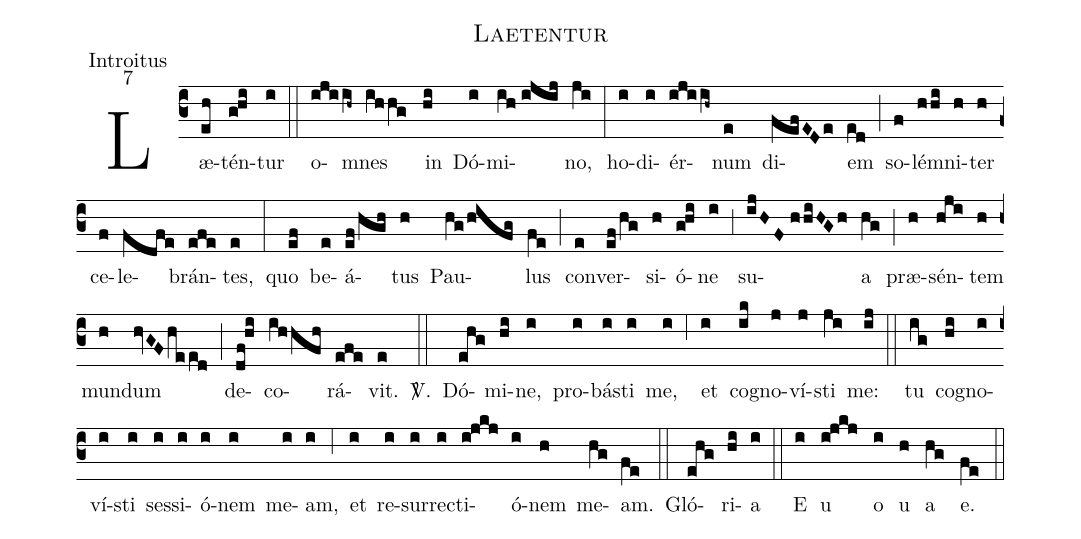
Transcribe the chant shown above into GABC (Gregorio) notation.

name:Laetentur;
office-part:Introitus;
mode:7;
%%
(c3) Læ(eh)tén(g!hi)tur(i) (::) o(ijiih~)mnes(ihhg) in(hi) Dó(i)mi(ih//ijij)no,(ji) (:) ho(i)di(i)ér(ijiih~)num(e) di(fefEDe)em(ed) (;) so(f)lé(hhi)mni(h)ter(h) ce(f)le(fdfe)brán(efe)tes,(e) (:) quo(ef) be(e)á(ef/hgh)tus(h) Pau(hg/hifg)lus(fe) (;) con(e)ver(ef/hg)si(h)ó(g!hi)ne(i) (;3) su(ijHF//hhiHGh)a(hg) (;) præ(h)sén(hji)tem(h) mun(h)dum(hvGF/heed) (;) de(df!hi)co(ihhfh)rá(efe)vit.(e) <sp>V/</sp>.(::) Dó(ehg)mi(hi)ne,(i) pro(i)bá(i)sti(i) me,(i) (;6) et(i) co(ik)gno(j)ví(j)sti(ji) me:(ij) (::) tu(ig) co(hi)gno(i)ví(i)sti(i) ses(i)si(i)ó(i)nem(i) me(i)am,(i) (;6) et(i) re(i)sur(i)re(i)cti(i!jkj)ó(i)nem(h) me(hg)am.(fe) (::) Gló(ehg)ri(hi)a(i) (::) E(i) u(i!jkj) o(i) u(h) a(hg) e.(fe) (::)
